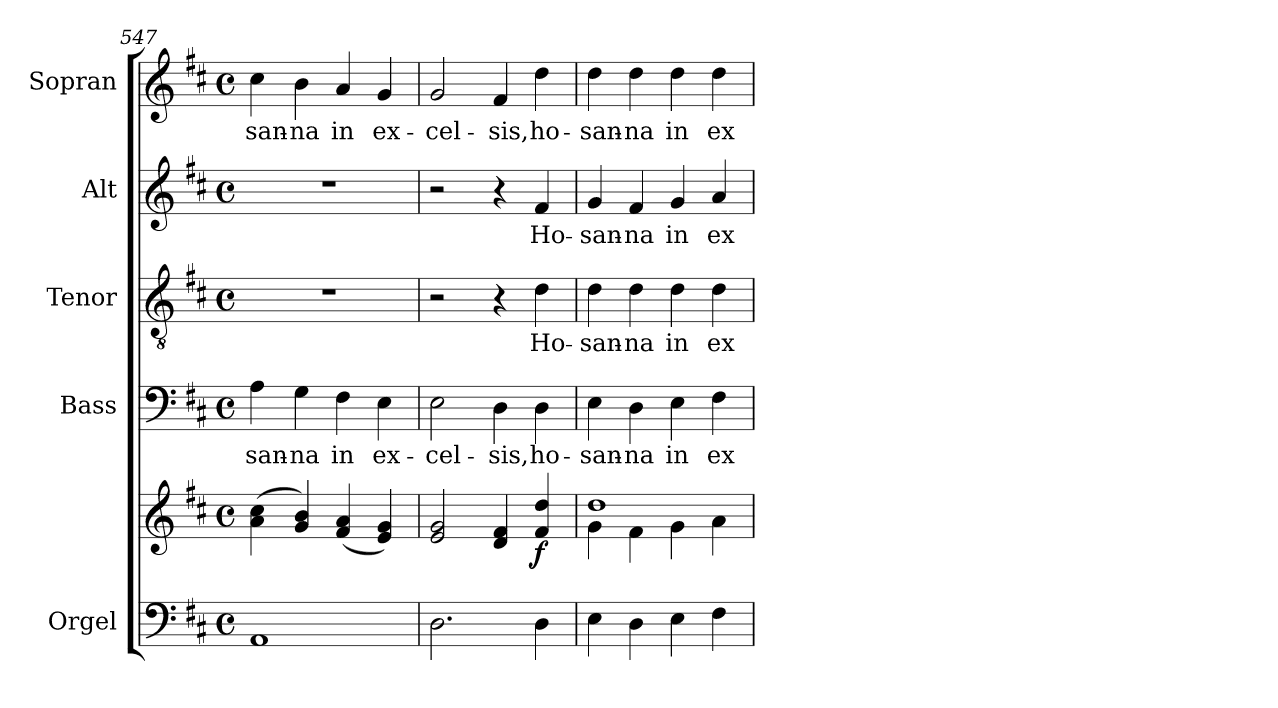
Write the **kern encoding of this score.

**kern	**kern	**dynam	**kern	**text	**kern	**text	**kern	**text	**kern	**text
*part5	*part5	*part5	*part4	*part4	*part3	*part3	*part2	*part2	*part1	*part1
*staff6	*staff5	*staff5/6	*staff4	*staff4	*staff3	*staff3	*staff2	*staff2	*staff1	*staff1
*I"Orgel	*	*	*I"Bass	*	*I"Tenor	*	*I"Alt	*	*I"Sopran	*
*I'Org.	*	*	*I'B.	*	*I'T.	*	*I'A.	*	*I'S.	*
*clefF4	*clefG2	*	*clefF4	*	*clefGv2	*	*clefG2	*	*clefG2	*
*k[f#c#]	*k[f#c#]	*	*k[f#c#]	*	*k[f#c#]	*	*k[f#c#]	*	*k[f#c#]	*
*D:	*D:	*	*D:	*	*D:	*	*D:	*	*D:	*
*M4/4	*M4/4	*	*M4/4	*	*M4/4	*	*M4/4	*	*M4/4	*
*met(c)	*met(c)	*	*met(c)	*	*met(c)	*	*met(c)	*	*met(c)	*
=547	=547	=547	=547	=547	=547	=547	=547	=547	=547	=547
!	!	!	!	!LO:LY:b	!	!	!	!	!	!LO:LY:b
1AA	(>4a\ 4cc#\	.	4A\	-san-	1r	.	1r	.	4cc#\	-san-
!	!	!	!	!LO:LY:b	!	!	!	!	!	!LO:LY:b
.	4g/ 4b/)	.	4G\	-na	.	.	.	.	4b\	-na
!	!	!	!	!LO:LY:b	!	!	!	!	!	!LO:LY:b
.	(<4f#/ 4a/	.	4F#\	in	.	.	.	.	4a/	in
!	!	!	!	!LO:LY:b	!	!	!	!	!	!LO:LY:b
.	4e/ 4g/)	.	4E\	ex-	.	.	.	.	4g/	ex-
=548	=548	=548	=548	=548	=548	=548	=548	=548	=548	=548
!	!	!	!	!LO:LY:b	!	!	!	!	!	!LO:LY:b
2.D\	2e/ 2g/	.	2E\	-cel-	2r	.	2r	.	2g/	-cel-
!	!	!	!	!LO:LY:b	!	!	!	!	!	!LO:LY:b
.	4d/ 4f#/	.	4D\	-sis,	4r	.	4r	.	4f#/	-sis,
!	!	!LO:DY:b	!	!LO:LY:b	!	!LO:LY:b	!	!LO:LY:b	!	!LO:LY:b
4D\	4f#/ 4dd/	f	4D\	ho-	4d\	Ho-	4f#/	Ho-	4dd\	ho-
=549	=549	=549	=549	=549	=549	=549	=549	=549	=549	=549
*	*^	*	*	*	*	*	*	*	*	*
!	!	!	!	!	!LO:LY:b	!	!LO:LY:b	!	!LO:LY:b	!	!LO:LY:b
4E\	1dd	4g\	.	4E\	-san-	4d\	-san-	4g/	-san-	4dd\	-san-
!	!	!	!	!	!LO:LY:b	!	!LO:LY:b	!	!LO:LY:b	!	!LO:LY:b
4D\	.	4f#\	.	4D\	-na	4d\	-na	4f#/	-na	4dd\	-na
!	!	!	!	!	!LO:LY:b	!	!LO:LY:b	!	!LO:LY:b	!	!LO:LY:b
4E\	.	4g\	.	4E\	in	4d\	in	4g/	in	4dd\	in
!	!	!	!	!	!LO:LY:b	!	!LO:LY:b	!	!LO:LY:b	!	!LO:LY:b
4F#\	.	4a\	.	4F#\	ex-	4d\	ex-	4a/	ex-	4dd\	ex-
*	*v	*v	*	*	*	*	*	*	*	*	*
=	=	=	=	=	=	=	=	=	=	=
*-	*-	*-	*-	*-	*-	*-	*-	*-	*-	*-
